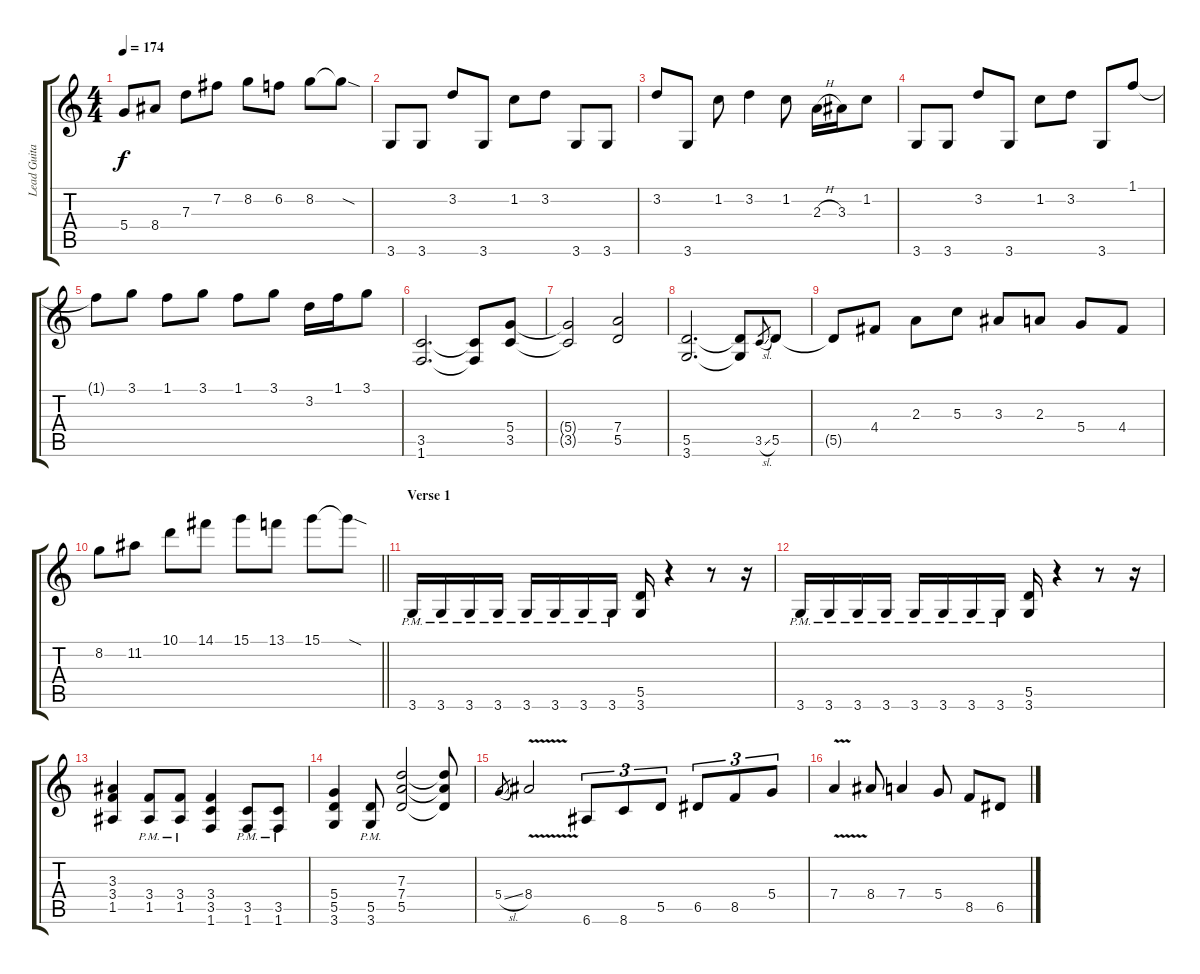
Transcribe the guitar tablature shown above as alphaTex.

\track ("Lead Guitar/Rythm Guitar" "Lead Guita") {instrument distortionguitar}
\staff {score tabs}
\tuning (E4 B3 G3 D3 A2 E2) {hide}
\ts (4 4)
\tempo 174
\clef g2
\ks c
5.4.8{dy f} 8.4.8 7.3.8 7.2.8 8.2.8 6.2.8 8.2.8 8.2{sod t}.8 |
3.6.8 3.6.8 3.2.8 3.6.8 1.2.8 3.2.8 3.6.8 3.6.8 |
3.2.8 3.6.8 1.2.8 3.2.4 1.2.8 2.3{h}.16 3.3.16 1.2.8 |
3.6.8 3.6.8 3.2.8 3.6.8 1.2.8 3.2.8 3.6.8 1.1.8 |
1.1{t}.8 3.1.8 1.1.8 3.1.8 1.1.8 3.1.8 3.2.16 1.1.16 3.1.8 |
(3.5 1.6).2{d} (3.5{t} 1.6{t}).8 (5.4 3.5).8 |
(5.4{t} 3.5{t}).2 (7.4 5.5).2 |
(5.5 3.6).2{d} (5.5{t} 3.6{t}).8 3.5{sl}.8{gr} 5.5.8 |
5.5{t}.8 4.4.8 2.3.8 5.3.8 3.3.8 2.3.8 5.4.8 4.4.8 |
\barLineRight lightlight
8.2.8 11.2.8 10.1.8 14.1.8 15.1.8 13.1.8 15.1.8 15.1{sod t}.8 |
\section ("" "Verse 1")
3.6{pm}.16 3.6{pm}.16 3.6{pm}.16 3.6{pm}.16 3.6{pm}.16 3.6{pm}.16 3.6{pm}.16 3.6{pm}.16 (5.5 3.6).16 r.4 r.8 r.16 |
3.6{pm}.16 3.6{pm}.16 3.6{pm}.16 3.6{pm}.16 3.6{pm}.16 3.6{pm}.16 3.6{pm}.16 3.6{pm}.16 (5.5 3.6).16 r.4 r.8 r.16 |
(3.3 3.4 1.5).4 (3.4{pm} 1.5{pm}).8 (3.4{pm} 1.5{pm}).8 (3.4 3.5 1.6).4 (3.5{pm} 1.6{pm}).8 (3.5{pm} 1.6{pm}).8 |
(5.4 5.5 3.6).4 (5.5{pm} 3.6{pm}).8 (7.3 7.4 5.5).2 (7.3{t} 7.4{t} 5.5{t}).8 |
5.4{sl}.8{gr} 8.4{v}.2 6.6.8{tu (3 2)} 8.6.8{tu (3 2)} 5.5.8{tu (3 2)} 6.5.8{tu (3 2)} 8.5.8{tu (3 2)} 5.4.8{tu (3 2)} |
7.4{v}.4 8.4.8 7.4.4 5.4.8 8.5.8 6.5.8
